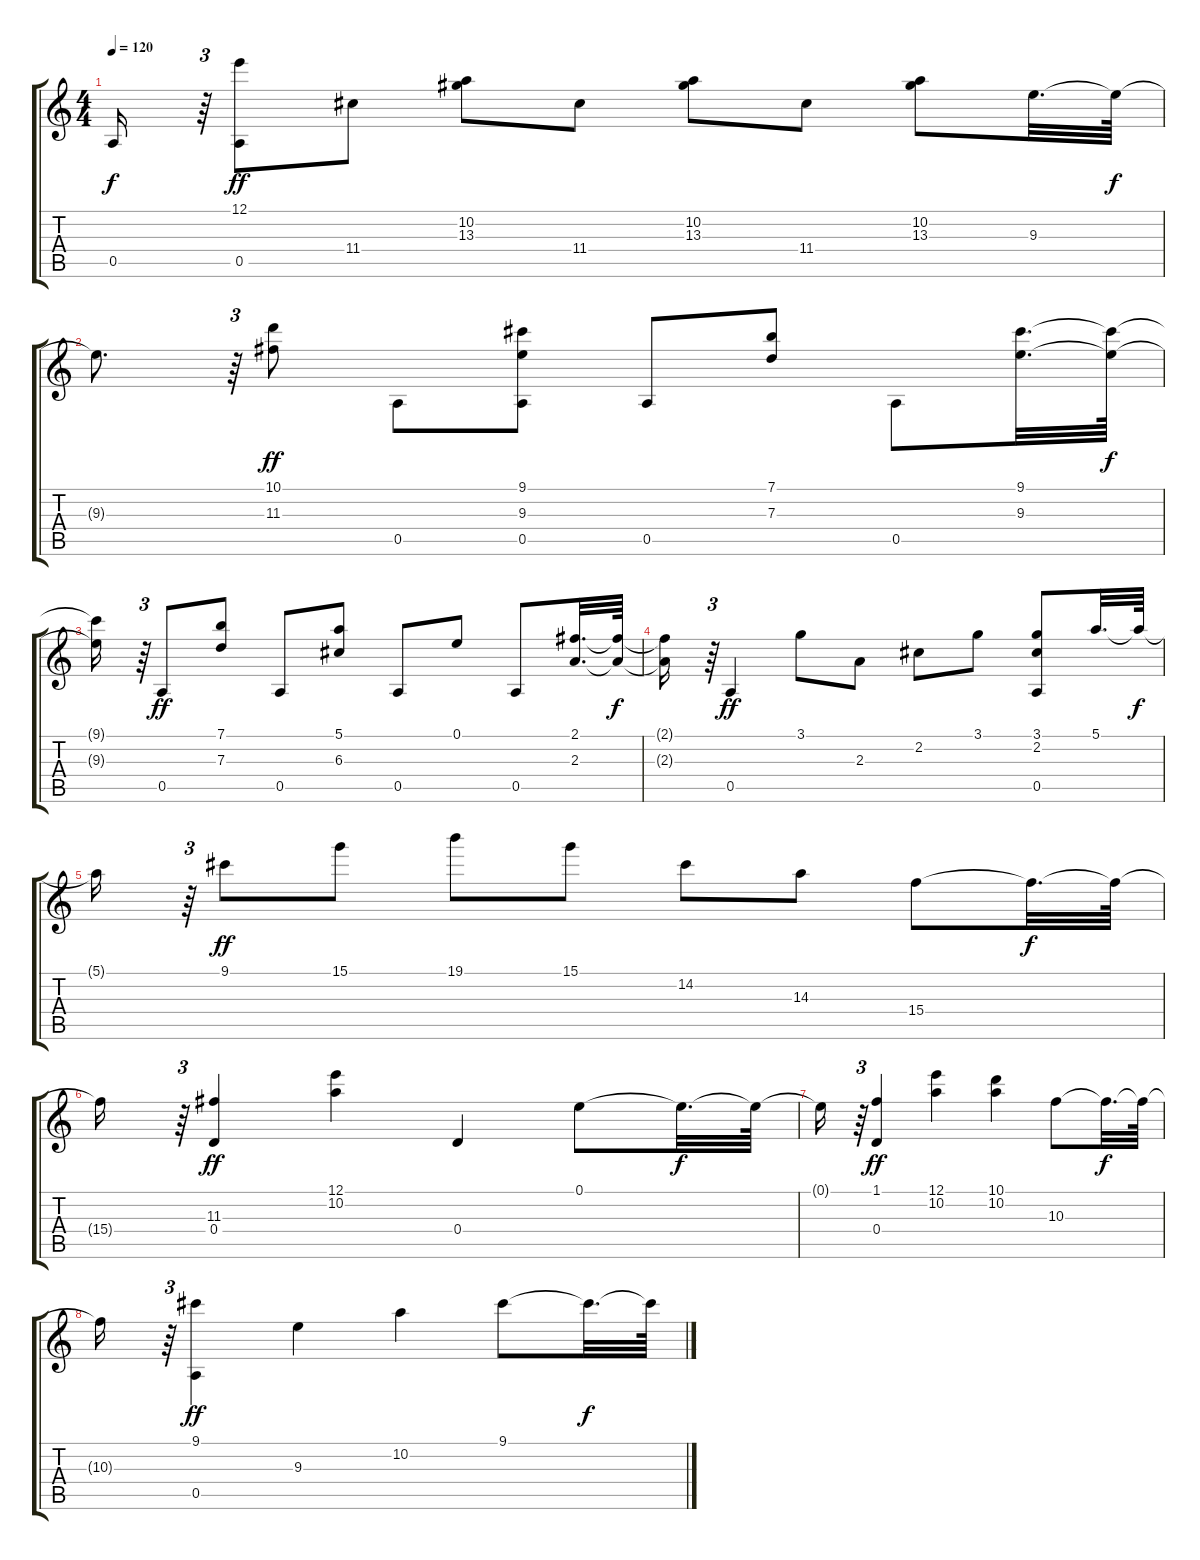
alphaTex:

\track "" {instrument acousticguitarsteel}
\staff {score tabs}
\tuning (E4 B3 G3 D3 A2 E2) {hide}
\ts (4 4)
\tempo 120
\clef g2
\ks c
0.5{t}.16{dy f} r.64{tu (3 2)} (12.1 0.5).8{dy ff} 11.4.8 (10.2 13.3).8 11.4.8 (10.2 13.3).8 11.4.8 (10.2 13.3).8 9.3.32{d} 9.3{t}.64{dy f} |
9.3{t}.8{d} r.64{tu (3 2)} (10.1 11.3).8{dy ff} 0.5.8 (9.1 9.3 0.5).8 0.5.8 (7.1 7.3).8 0.5.8 (9.1 9.3).32{d} (9.1{t} 9.3{t}).64{dy f} |
(9.1{t} 9.3{t}).16 r.64{tu (3 2)} 0.5.8{dy ff} (7.1 7.3).8 0.5.8 (5.1 6.3).8 0.5.8 0.1.8 0.5.8 (2.1 2.3).32{d} (2.1{t} 2.3{t}).64{dy f} |
(2.1{t} 2.3{t}).16 r.64{tu (3 2)} 0.5.4{dy ff} 3.1.8 2.3.8 2.2.8 3.1.8 (3.1 2.2 0.5).8 5.1.32{d} 5.1{t}.64{dy f} |
5.1{t}.16 r.64{tu (3 2)} 9.1.8{dy ff} 15.1.8 19.1.8 15.1.8 14.2.8 14.3.8 15.4.8 15.4{t}.32{d dy f} 15.4{t}.64 |
15.4{t}.16 r.64{tu (3 2)} (11.3 0.4).4{dy ff} (12.1 10.2).4 0.4.4 0.1.8 0.1{t}.32{d dy f} 0.1{t}.64 |
0.1{t}.16 r.64{tu (3 2)} (1.1 0.4).4{dy ff} (12.1 10.2).4 (10.1 10.2).4 10.3.8 10.3{t}.32{d dy f} 10.3{t}.64 |
10.3{t}.16 r.64{tu (3 2)} (9.1 0.5).4{dy ff} 9.3.4 10.2.4 9.1.8 9.1{t}.32{d dy f} 9.1{t}.64
